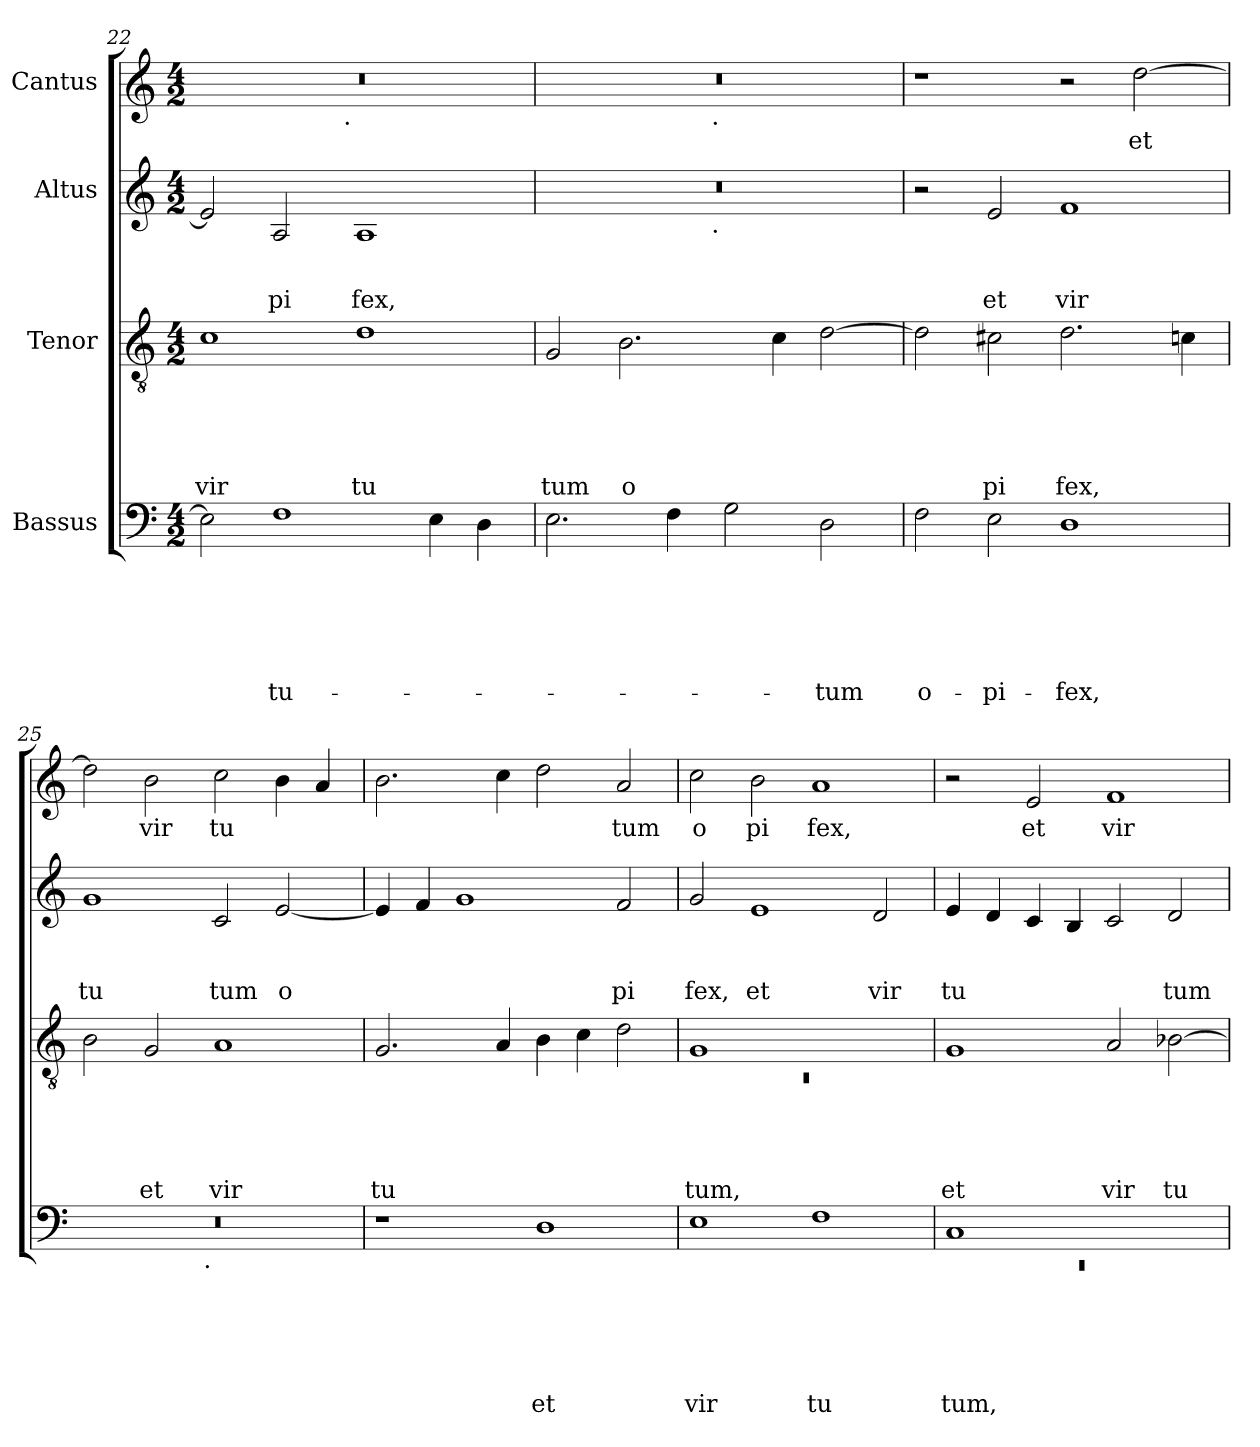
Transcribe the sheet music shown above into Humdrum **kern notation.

**kern	**text	**text	**text	**text	**text	**text	**kern	**text	**text	**text	**text	**text	**kern	**text	**text	**text	**kern	**text
*part4	*part4	*part4	*part4	*part4	*part4	*part4	*part3	*part3	*part3	*part3	*part3	*part3	*part2	*part2	*part2	*part2	*part1	*part1
*staff4	*staff4	*staff4	*staff4	*staff4	*staff4	*staff4	*staff3	*staff3	*staff3	*staff3	*staff3	*staff3	*staff2	*staff2	*staff2	*staff2	*staff1	*staff1
*I"Bassus	*	*	*	*	*	*	*I"Tenor	*	*	*	*	*	*I"Altus	*	*	*	*I"Cantus	*
*clefF4	*	*	*	*	*	*	*clefGv2	*	*	*	*	*	*clefG2	*	*	*	*clefG2	*
*k[]	*	*	*	*	*	*	*k[]	*	*	*	*	*	*k[]	*	*	*	*k[]	*
*C:	*	*	*	*	*	*	*C:	*	*	*	*	*	*C:	*	*	*	*C:	*
*M4/2	*	*	*	*	*	*	*M4/2	*	*	*	*	*	*M4/2	*	*	*	*M4/2	*
=22	=22	=22	=22	=22	=22	=22	=22	=22	=22	=22	=22	=22	=22	=22	=22	=22	=22	=22
!	!	!	!	!	!	!	!	!	!	!	!	!LO:LY:b	!	!	!	!	!	!
*	*	*	*	*	*	*	*	*	*	*	*	*	*	*	*	*	*^	*
2E\]	.	.	.	.	.	.	1c	.	.	.	.	vir	2e/]	.	.	.	0r	2ryy	.
!	!	!	!	!	!	!LO:LY:b	!	!	!	!	!	!	!	!	!	!LO:LY:b	!	!	!
1F	.	.	.	.	.	-tu-	.	.	.	.	.	.	2A/	.	.	pi	.	4...ryy	.
!	!	!	!	!	!	!	!	!	!	!	!	!	!	!	!	!	!	!LO:TX:b:t=.	!
.	.	.	.	.	.	.	.	.	.	.	.	.	.	.	.	.	.	1ryy	.
!	!	!	!	!	!	!	!	!	!	!	!	!LO:LY:b	!	!	!	!LO:LY:b	!	!	!
.	.	.	.	.	.	.	1d	.	.	.	.	tu	1A	.	.	fex,	.	.	.
4E\	.	.	.	.	.	.	.	.	.	.	.	.	.	.	.	.	.	.	.
4D\	.	.	.	.	.	.	.	.	.	.	.	.	.	.	.	.	.	.	.
.	.	.	.	.	.	.	.	.	.	.	.	.	.	.	.	.	.	32ryy	.
=23	=23	=23	=23	=23	=23	=23	=23	=23	=23	=23	=23	=23	=23	=23	=23	=23	=23	=23	=23
!	!	!	!	!	!	!	!	!	!	!	!	!LO:LY:b	!	!	!	!	!	!	!
*	*	*	*	*	*	*	*	*	*	*	*	*	*^	*	*	*	*	*	*
2.E\	.	.	.	.	.	.	2G/	.	.	.	.	tum	0r	2ryy	.	.	.	0r	2ryy	.
!	!	!	!	!	!	!	!	!	!	!	!	!LO:LY:b	!	!	!	!	!	!	!	!
.	.	.	.	.	.	.	2.B\	.	.	.	.	o	.	4...ryy	.	.	.	.	4...ryy	.
4F\	.	.	.	.	.	.	.	.	.	.	.	.	.	.	.	.	.	.	.	.
!	!	!	!	!	!	!	!	!	!	!	!	!	!	!	!	!	!	!	!LO:TX:b:t=.	!
!	!	!	!	!	!	!	!	!	!	!	!	!	!	!LO:TX:b:t=.	!	!	!	!	!	!
.	.	.	.	.	.	.	.	.	.	.	.	.	.	1ryy	.	.	.	.	1ryy	.
2G\	.	.	.	.	.	.	.	.	.	.	.	.	.	.	.	.	.	.	.	.
.	.	.	.	.	.	.	4c\	.	.	.	.	.	.	.	.	.	.	.	.	.
!	!	!	!	!	!	!LO:LY:b	!	!	!	!	!	!	!	!	!	!	!	!	!	!
2D\	.	.	.	.	.	-tum	[>2d\	.	.	.	.	.	.	.	.	.	.	.	.	.
.	.	.	.	.	.	.	.	.	.	.	.	.	.	32ryy	.	.	.	.	32ryy	.
=24	=24	=24	=24	=24	=24	=24	=24	=24	=24	=24	=24	=24	=24	=24	=24	=24	=24	=24	=24	=24
!	!	!	!	!	!	!LO:LY:b	!	!	!	!	!	!	!	!	!	!	!	!	!	!
*	*	*	*	*	*	*	*	*	*	*	*	*	*v	*v	*	*	*	*	*	*
*	*	*	*	*	*	*	*	*	*	*	*	*	*	*	*	*	*v	*v	*
2F\	.	.	.	.	.	o-	2d\]	.	.	.	.	.	2r	.	.	.	1r	.
!	!	!	!	!	!	!LO:LY:b	!	!	!	!	!	!LO:LY:b	!	!	!	!LO:LY:b	!	!
2E\	.	.	.	.	.	-pi-	2c#X\	.	.	.	.	pi	2e/	.	.	et	.	.
!	!	!	!	!	!	!LO:LY:b	!	!	!	!	!	!LO:LY:b	!	!	!	!LO:LY:b	!	!
1D	.	.	.	.	.	-fex,	2.d\	.	.	.	.	fex,	1f	.	.	vir	2r	.
!	!	!	!	!	!	!	!	!	!	!	!	!	!	!	!	!	!	!LO:LY:b
.	.	.	.	.	.	.	.	.	.	.	.	.	.	.	.	.	[<2dd\	et
.	.	.	.	.	.	.	4cn\	.	.	.	.	.	.	.	.	.	.	.
!!LO:LB:g=z
=25	=25	=25	=25	=25	=25	=25	=25	=25	=25	=25	=25	=25	=25	=25	=25	=25	=25	=25
!	!	!	!	!	!	!	!	!	!	!	!	!	!	!	!	!LO:LY:b	!	!
*^	*	*	*	*	*	*	*	*	*	*	*	*	*	*	*	*	*	*
0r	2ryy	.	.	.	.	.	.	2B\	.	.	.	.	.	1g	.	.	tu	2dd\]	.
!	!	!	!	!	!	!	!	!	!	!	!	!	!LO:LY:b	!	!	!	!	!	!LO:LY:b
.	4...ryy	.	.	.	.	.	.	2G/	.	.	.	.	et	.	.	.	.	2b\	vir
!	!LO:TX:b:t=.	!	!	!	!	!	!	!	!	!	!	!	!	!	!	!	!	!	!
.	1ryy	.	.	.	.	.	.	.	.	.	.	.	.	.	.	.	.	.	.
!	!	!	!	!	!	!	!	!	!	!	!	!	!LO:LY:b	!	!	!	!LO:LY:b	!	!LO:LY:b
.	.	.	.	.	.	.	.	1A	.	.	.	.	vir	2c/	.	.	tum	2cc\	tu
!	!	!	!	!	!	!	!	!	!	!	!	!	!	!	!	!	!LO:LY:b	!	!
.	.	.	.	.	.	.	.	.	.	.	.	.	.	[<2e/	.	.	o	4b\	.
.	.	.	.	.	.	.	.	.	.	.	.	.	.	.	.	.	.	4a/	.
.	32ryy	.	.	.	.	.	.	.	.	.	.	.	.	.	.	.	.	.	.
=26	=26	=26	=26	=26	=26	=26	=26	=26	=26	=26	=26	=26	=26	=26	=26	=26	=26	=26	=26
!	!	!	!	!	!	!	!	!	!	!	!	!	!LO:LY:b	!	!	!	!	!	!
*v	*v	*	*	*	*	*	*	*	*	*	*	*	*	*	*	*	*	*	*
1r	.	.	.	.	.	.	2.G/	.	.	.	.	tu	4e/]	.	.	.	2.b\	.
.	.	.	.	.	.	.	.	.	.	.	.	.	4f/	.	.	.	.	.
.	.	.	.	.	.	.	.	.	.	.	.	.	1g	.	.	.	.	.
.	.	.	.	.	.	.	4A/	.	.	.	.	.	.	.	.	.	4cc\	.
!	!	!	!	!	!	!LO:LY:b	!	!	!	!	!	!	!	!	!	!	!	!
1D	.	.	.	.	.	et	4B\	.	.	.	.	.	.	.	.	.	2dd\	.
.	.	.	.	.	.	.	4c\	.	.	.	.	.	.	.	.	.	.	.
!	!	!	!	!	!	!	!	!	!	!	!	!	!	!	!	!LO:LY:b	!	!LO:LY:b
.	.	.	.	.	.	.	2d\	.	.	.	.	.	2f/	.	.	pi	2a/	tum
=27	=27	=27	=27	=27	=27	=27	=27	=27	=27	=27	=27	=27	=27	=27	=27	=27	=27	=27
*	*	*	*	*	*	*	*^	*	*	*	*	*	*	*	*	*	*	*
!	!	!	!	!	!	!LO:LY:b	!	!LO:N:vis=1	!	!	!	!	!LO:LY:b	!	!	!	!LO:LY:b	!	!LO:LY:b
1E	.	.	.	.	.	vir	1G	0rC	.	.	.	.	tum,	2g/	.	.	fex,	2cc\	o
!	!	!	!	!	!	!	!	!	!	!	!	!	!	!	!	!	!LO:LY:b	!	!LO:LY:b
.	.	.	.	.	.	.	.	.	.	.	.	.	.	1e	.	.	et	2b\	pi
!	!	!	!	!	!	!LO:LY:b	!	!	!	!	!	!	!	!	!	!	!	!	!LO:LY:b
1F	.	.	.	.	.	tu	1ryy	.	.	.	.	.	.	.	.	.	.	1a	fex,
!	!	!	!	!	!	!	!	!	!	!	!	!	!	!	!	!	!LO:LY:b	!	!
.	.	.	.	.	.	.	.	.	.	.	.	.	.	2d/	.	.	vir	.	.
*	*	*	*	*	*	*	*v	*v	*	*	*	*	*	*	*	*	*	*	*
=28	=28	=28	=28	=28	=28	=28	=28	=28	=28	=28	=28	=28	=28	=28	=28	=28	=28	=28
*^	*	*	*	*	*	*	*	*	*	*	*	*	*	*	*	*	*	*
!	!LO:N:vis=1	!	!	!	!	!	!LO:LY:b	!	!	!	!	!	!LO:LY:b	!	!	!	!LO:LY:b	!	!
1C	0rEE	.	.	.	.	.	tum,	1G	.	.	.	.	et	4e/	.	.	tu	2r	.
.	.	.	.	.	.	.	.	.	.	.	.	.	.	4d/	.	.	.	.	.
!	!	!	!	!	!	!	!	!	!	!	!	!	!	!	!	!	!	!	!LO:LY:b
.	.	.	.	.	.	.	.	.	.	.	.	.	.	4c/	.	.	.	2e/	et
.	.	.	.	.	.	.	.	.	.	.	.	.	.	4B/	.	.	.	.	.
!	!	!	!	!	!	!	!	!	!	!	!	!	!LO:LY:b	!	!	!	!	!	!LO:LY:b
1ryy	.	.	.	.	.	.	.	2A/	.	.	.	.	vir	2c/	.	.	.	1f	vir
!	!	!	!	!	!	!	!	!	!	!	!	!	!LO:LY:b	!	!	!	!LO:LY:b	!	!
.	.	.	.	.	.	.	.	[>2B-X\	.	.	.	.	tu	2d/	.	.	tum	.	.
*v	*v	*	*	*	*	*	*	*	*	*	*	*	*	*	*	*	*	*	*
=	=	=	=	=	=	=	=	=	=	=	=	=	=	=	=	=	=	=
*-	*-	*-	*-	*-	*-	*-	*-	*-	*-	*-	*-	*-	*-	*-	*-	*-	*-	*-
